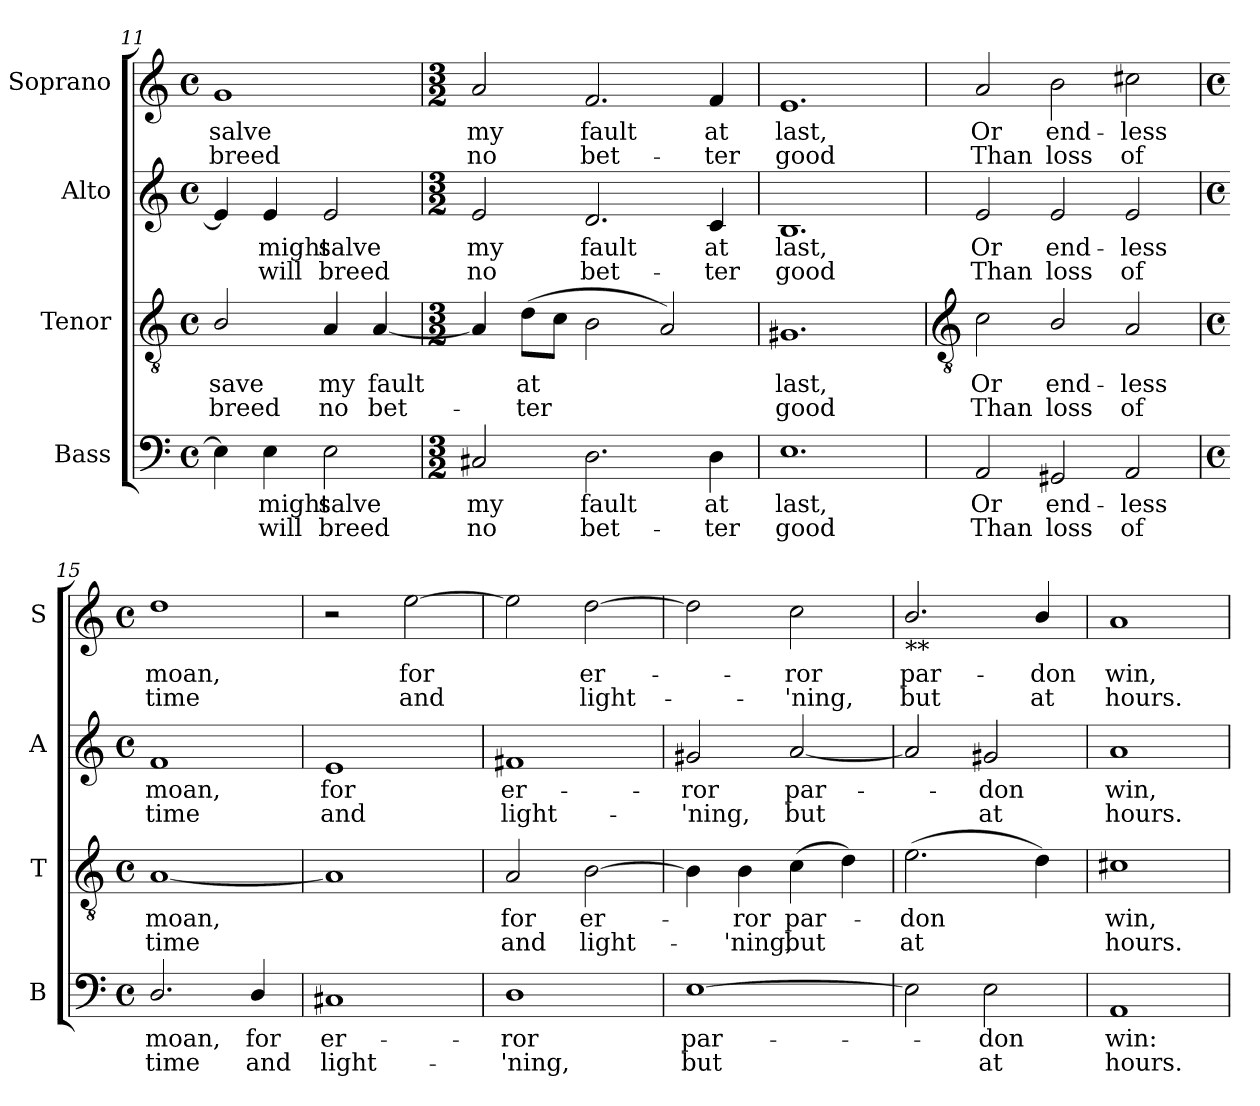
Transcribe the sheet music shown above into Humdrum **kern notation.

**kern	**text	**text	**kern	**text	**text	**kern	**text	**text	**kern	**text	**text
*part4	*part4	*part4	*part3	*part3	*part3	*part2	*part2	*part2	*part1	*part1	*part1
*staff4	*staff4	*staff4	*staff3	*staff3	*staff3	*staff2	*staff2	*staff2	*staff1	*staff1	*staff1
*I"Bass	*	*	*I"Tenor	*	*	*I"Alto	*	*	*I"Soprano	*	*
*I'B	*	*	*I'T	*	*	*I'A	*	*	*I'S	*	*
*clefF4	*	*	*clefGv2	*	*	*clefG2	*	*	*clefG2	*	*
*k[]	*	*	*k[]	*	*	*k[]	*	*	*k[]	*	*
*C:	*	*	*C:	*	*	*C:	*	*	*C:	*	*
*M4/4	*	*	*M4/4	*	*	*M4/4	*	*	*M4/4	*	*
*met(c)	*	*	*met(c)	*	*	*met(c)	*	*	*met(c)	*	*
=11	=11	=11	=11	=11	=11	=11	=11	=11	=11	=11	=11
!	!	!	!	!LO:LY:b	!LO:LY:b	!	!	!	!	!LO:LY:b	!LO:LY:b
4E]	.	.	2B/	save	breed	4e]	.	.	1g	salve	breed
!	!LO:LY:b	!LO:LY:b	!	!	!	!	!LO:LY:b	!LO:LY:b	!	!	!
4E	might	will	.	.	.	4e	might	will	.	.	.
!	!LO:LY:b	!LO:LY:b	!	!LO:LY:b	!LO:LY:b	!	!LO:LY:b	!LO:LY:b	!	!	!
2E	salve	breed	4A	my	no	2e	salve	breed	.	.	.
!	!	!	!	!LO:LY:b	!LO:LY:b	!	!	!	!	!	!
.	.	.	[4A	fault	bet-	.	.	.	.	.	.
=12	=12	=12	=12	=12	=12	=12	=12	=12	=12	=12	=12
*M3/2	*	*	*M3/2	*	*	*M3/2	*	*	*M3/2	*	*
!	!LO:LY:b	!LO:LY:b	!	!	!	!	!LO:LY:b	!LO:LY:b	!	!LO:LY:b	!LO:LY:b
2C#X	my	no	4A]	.	.	2e	my	no	2a	my	no
!	!	!	!	!LO:LY:b	!LO:LY:b	!	!	!	!	!	!
.	.	.	(>8dL	at	ter	.	.	.	.	.	.
.	.	.	8cJ	.	.	.	.	.	.	.	.
!	!LO:LY:b	!LO:LY:b	!	!	!	!	!LO:LY:b	!LO:LY:b	!	!LO:LY:b	!LO:LY:b
2.D	fault	bet-	2B	.	.	2.d	fault	bet-	2.f	fault	bet-
.	.	.	2A)	.	.	.	.	.	.	.	.
!	!LO:LY:b	!LO:LY:b	!	!	!	!	!LO:LY:b	!LO:LY:b	!	!LO:LY:b	!LO:LY:b
4D	-at	ter	.	.	.	4c	-at	ter	4f	-at	ter
=13	=13	=13	=13	=13	=13	=13	=13	=13	=13	=13	=13
!	!LO:LY:b	!LO:LY:b	!	!LO:LY:b	!LO:LY:b	!	!LO:LY:b	!LO:LY:b	!	!LO:LY:b	!LO:LY:b
1.E	last,	good	1.G#X	last,	good	1.B	last,	good	1.e	last,	good
!!LO:LB:g=z
=14	=14	=14	=14	=14	=14	=14	=14	=14	=14	=14	=14
*	*	*	*clefGv2	*	*	*	*	*	*	*	*
!	!LO:LY:b	!LO:LY:b	!	!LO:LY:b	!LO:LY:b	!	!LO:LY:b	!LO:LY:b	!	!LO:LY:b	!LO:LY:b
2AA	Or	Than	2c	Or	Than	2e	Or	Than	2a	Or	Than
!	!LO:LY:b	!LO:LY:b	!	!LO:LY:b	!LO:LY:b	!	!LO:LY:b	!LO:LY:b	!	!LO:LY:b	!LO:LY:b
2GG#X	end-	-loss	2B/	end-	-loss	2e	end-	-loss	2b	end-	-loss
!	!LO:LY:b	!LO:LY:b	!	!LO:LY:b	!LO:LY:b	!	!LO:LY:b	!LO:LY:b	!	!LO:LY:b	!LO:LY:b
2AA	less	of	2A	less	of	2e	less	of	2cc#X	less	of
=15	=15	=15	=15	=15	=15	=15	=15	=15	=15	=15	=15
*M4/4	*	*	*M4/4	*	*	*M4/4	*	*	*M4/4	*	*
*met(c)	*	*	*met(c)	*	*	*met(c)	*	*	*met(c)	*	*
!	!LO:LY:b	!LO:LY:b	!	!LO:LY:b	!LO:LY:b	!	!LO:LY:b	!LO:LY:b	!	!LO:LY:b	!LO:LY:b
2.D/	moan,	time	[1A	moan,	time	1f	moan,	time	1dd	moan,	time
!	!LO:LY:b	!LO:LY:b	!	!	!	!	!	!	!	!	!
4D/	for	and	.	.	.	.	.	.	.	.	.
=16	=16	=16	=16	=16	=16	=16	=16	=16	=16	=16	=16
!	!LO:LY:b	!LO:LY:b	!	!	!	!	!LO:LY:b	!LO:LY:b	!	!	!
1C#X	er-	-light-	1A]	.	.	1e	for	and	2r	.	.
!	!	!	!	!	!	!	!	!	!	!LO:LY:b	!LO:LY:b
.	.	.	.	.	.	.	.	.	[2ee	for	and
=17	=17	=17	=17	=17	=17	=17	=17	=17	=17	=17	=17
!	!LO:LY:b	!LO:LY:b	!	!LO:LY:b	!LO:LY:b	!	!LO:LY:b	!LO:LY:b	!	!	!
1D	-ror	'ning,	2A	for	and	1f#X	er-	-light-	2ee]	.	.
!	!	!	!	!LO:LY:b	!LO:LY:b	!	!	!	!	!LO:LY:b	!LO:LY:b
.	.	.	[2B	er-	light-	.	.	.	[2dd	er-	light-
=18	=18	=18	=18	=18	=18	=18	=18	=18	=18	=18	=18
!	!LO:LY:b	!LO:LY:b	!	!	!	!	!LO:LY:b	!LO:LY:b	!	!	!
[1E	par-	but	4B]	.	.	2g#X	-ror	'ning,	2dd]	.	.
!	!	!	!	!LO:LY:b	!LO:LY:b	!	!	!	!	!	!
.	.	.	4B	ror	'ning,	.	.	.	.	.	.
!	!	!	!	!LO:LY:b	!LO:LY:b	!	!LO:LY:b	!LO:LY:b	!	!LO:LY:b	!LO:LY:b
.	.	.	(>4c	par-	but	[2a	par-	but	2cc	ror	'ning,
.	.	.	4d)	.	.	.	.	.	.	.	.
=19	=19	=19	=19	=19	=19	=19	=19	=19	=19	=19	=19
!	!	!	!	!	!	!	!	!	!LO:TX:b:t=**	!	!
!	!	!	!	!LO:LY:b	!LO:LY:b	!	!	!	!	!LO:LY:b	!LO:LY:b
2E]	.	.	(>2.e	don	at	2a]	.	.	2.b/	par-	-but
!	!LO:LY:b	!LO:LY:b	!	!	!	!	!LO:LY:b	!LO:LY:b	!	!	!
2E	don	at	.	.	.	2g#X	don	at	.	.	.
!	!	!	!	!	!	!	!	!	!	!LO:LY:b	!LO:LY:b
.	.	.	4d)	.	.	.	.	.	4b/	don	at
=20	=20	=20	=20	=20	=20	=20	=20	=20	=20	=20	=20
!	!LO:LY:b	!LO:LY:b	!	!LO:LY:b	!LO:LY:b	!	!LO:LY:b	!LO:LY:b	!	!LO:LY:b	!LO:LY:b
1AA	win:	hours.	1c#X	win,	hours.	1a	win,	hours.	1a	win,	hours.
=	=	=	=	=	=	=	=	=	=	=	=
*-	*-	*-	*-	*-	*-	*-	*-	*-	*-	*-	*-
